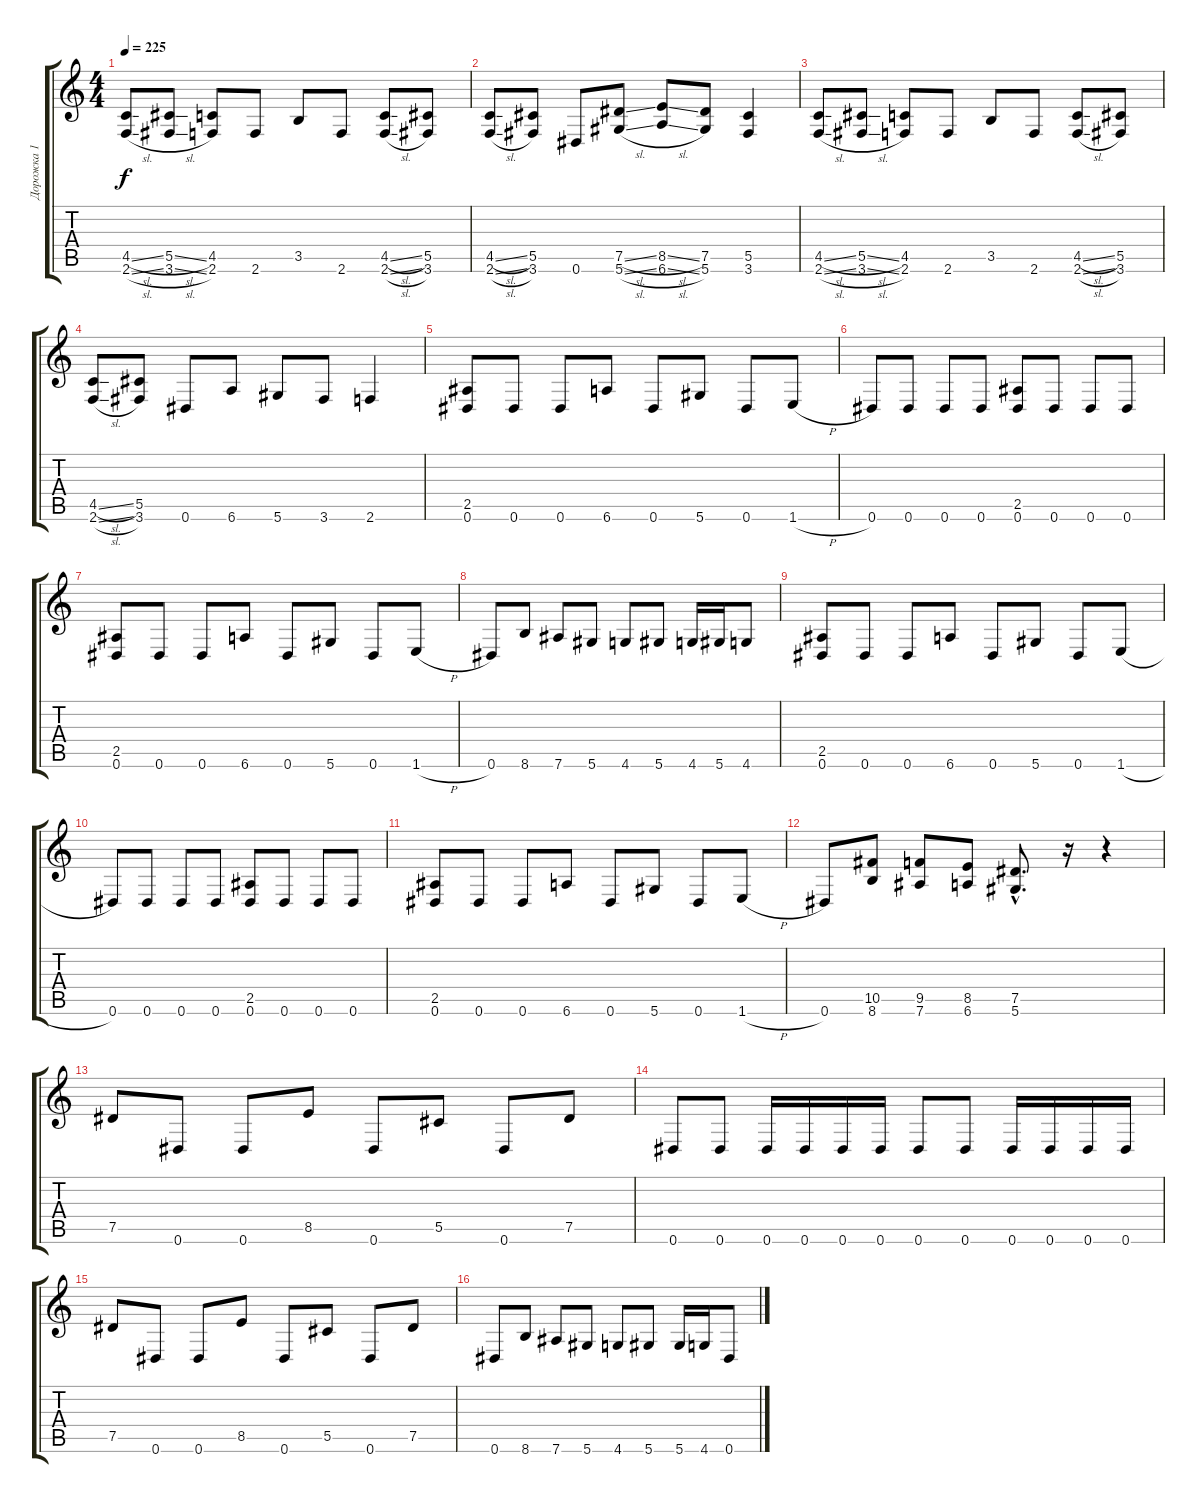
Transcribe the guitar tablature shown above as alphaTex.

\track ("Дорожка 1" "Дорожка 1") {instrument distortionguitar}
\staff {score tabs}
\tuning (Eb4 Bb3 Gb3 Db3 Ab2 Eb2) {hide}
\ts (4 4)
\tempo 225
\clef g2
\ks c
(4.5{sl} 2.6{sl}).8{dy f} (5.5{sl} 3.6{sl}).8 (4.5 2.6).8 2.6.8 3.5.8 2.6.8 (4.5{sl} 2.6{sl}).8 (5.5 3.6).8 |
(4.5{sl} 2.6{sl}).8 (5.5 3.6).8 0.6.8 (7.5{sl} 5.6{sl}).8 (8.5{sl} 6.6{sl}).8 (7.5 5.6).8 (5.5 3.6).4 |
(4.5{sl} 2.6{sl}).8 (5.5{sl} 3.6{sl}).8 (4.5 2.6).8 2.6.8 3.5.8 2.6.8 (4.5{sl} 2.6{sl}).8 (5.5 3.6).8 |
(4.5{sl} 2.6{sl}).8 (5.5 3.6).8 0.6.8 6.6.8 5.6.8 3.6.8 2.6.4 |
(2.5 0.6).8 0.6.8 0.6.8 6.6.8 0.6.8 5.6.8 0.6.8 1.6{h}.8 |
0.6.8 0.6.8 0.6.8 0.6.8 (2.5 0.6).8 0.6.8 0.6.8 0.6.8 |
(2.5 0.6).8 0.6.8 0.6.8 6.6.8 0.6.8 5.6.8 0.6.8 1.6{h}.8 |
0.6.8 8.6.8 7.6.8 5.6.8 4.6.8 5.6.8 4.6.16 5.6.16 4.6.8 |
(2.5 0.6).8 0.6.8 0.6.8 6.6.8 0.6.8 5.6.8 0.6.8 1.6{h}.8 |
0.6.8 0.6.8 0.6.8 0.6.8 (2.5 0.6).8 0.6.8 0.6.8 0.6.8 |
(2.5 0.6).8 0.6.8 0.6.8 6.6.8 0.6.8 5.6.8 0.6.8 1.6{h}.8 |
0.6.8 (10.5 8.6).8 (9.5 7.6).8 (8.5 6.6).8 (7.5{hac} 5.6{hac}).8{d} r.16 r.4 |
7.5.8 0.6.8 0.6.8 8.5.8 0.6.8 5.5.8 0.6.8 7.5.8 |
0.6.8 0.6.8 0.6.16 0.6.16 0.6.16 0.6.16 0.6.8 0.6.8 0.6.16 0.6.16 0.6.16 0.6.16 |
7.5.8 0.6.8 0.6.8 8.5.8 0.6.8 5.5.8 0.6.8 7.5.8 |
0.6.8 8.6.8 7.6.8 5.6.8 4.6.8 5.6.8 5.6.16 4.6.16 0.6.8
